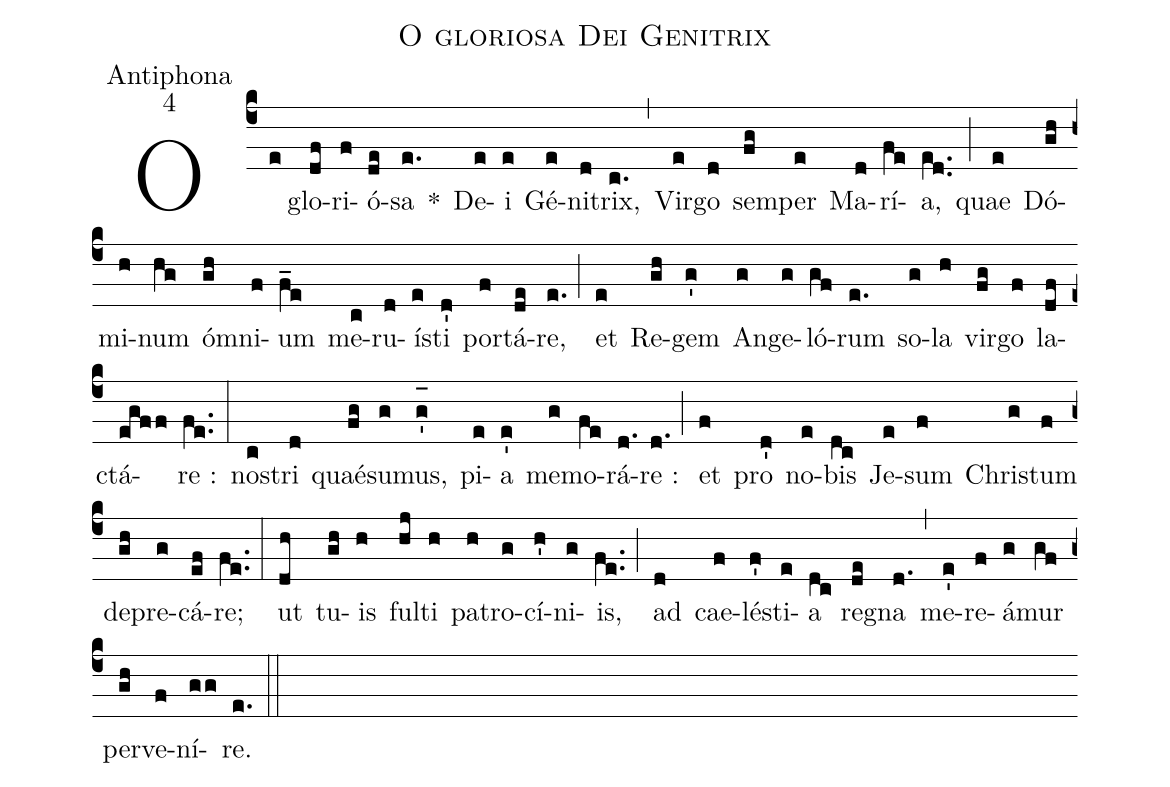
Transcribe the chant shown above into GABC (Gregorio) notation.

name:O gloriosa Dei Genitrix;
office-part:Antiphona;
mode:4;
%%
(c4) O(e) glo(df)ri(f)ó(de)sa(e.) *() De(e)i(e) Gé(e)ni(d)trix,(c.) (,) Vir(e)go(d) sem(fg)per(e) Ma(d)rí(fe)a,(e[ll:1]d..) (;) quae(e) Dó(gh)mi(h)num(hg) ó(gh)mni(f)um(f_e) me(c)ru(d)í(e)sti(d') por(f)tá(de)re,(e.) (;) et(e) Re(gh)gem(g') An(g)ge(g)ló(gf)rum(e.) so(g)la(h) vir(fg)go(f) la(df)ctá(egff)re :(fe..) (:) no(c)stri(d) quaé(fg)su(g)mus,(g'_[oh:h]) pi(e)a(e') me(g)mo(fe)rá(d.)re :(d.) (;) et(f) pro(d') no(e)bis(dc) Je(e)sum(f) Chri(g)stum(f) de(gh)pre(g)cá(ef)re;(fe..) (:) ut(dh) tu(gh)is(h) ful(hj)ti(h) pa(h)tro(g)cí(h')ni(g)is,(fe..) (;) ad(d) cae(f)lé(f')sti(e)a(dc) re(de)gna(d.) (,) me(e')re(f)á(g)mur(gf) per(gh)ve(f)ní(gg)re.(e.) (::)
